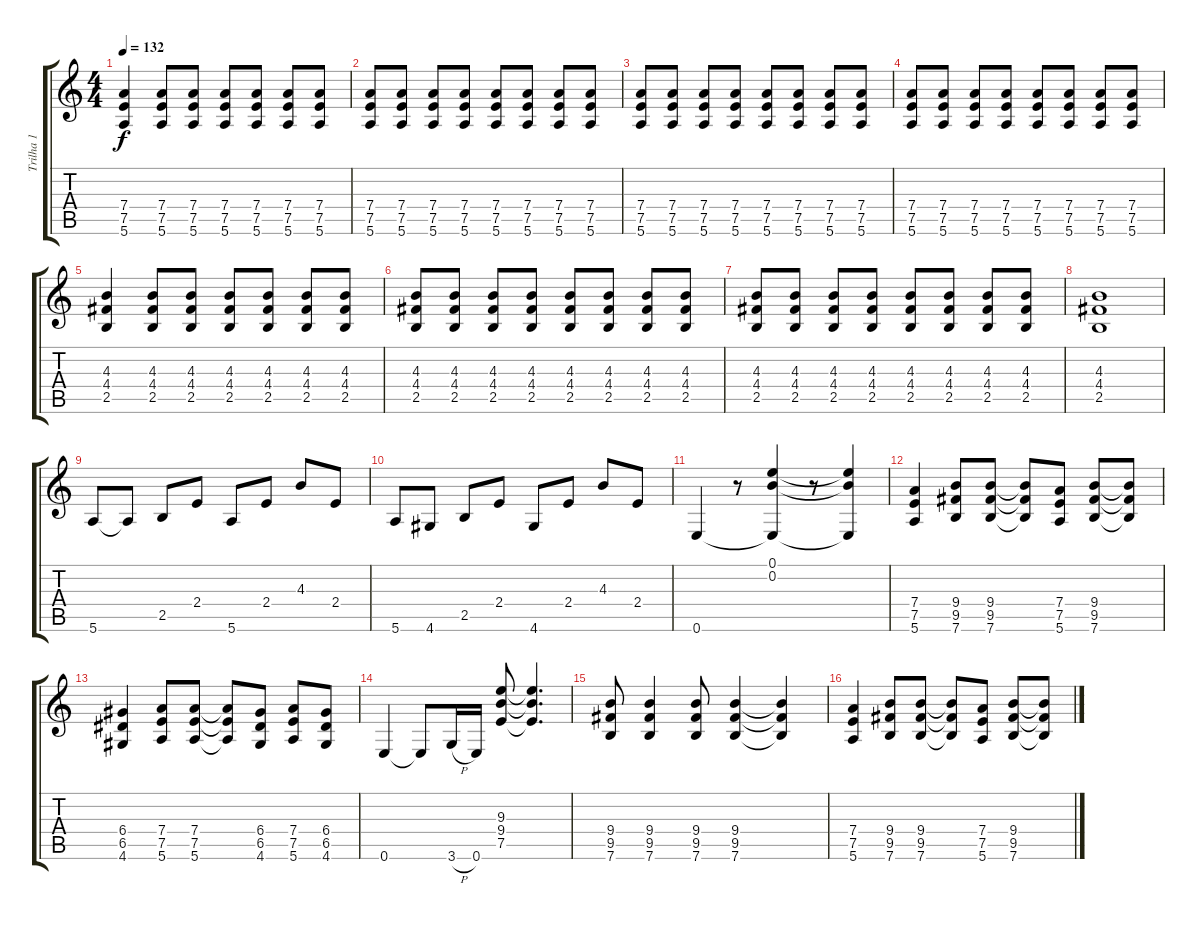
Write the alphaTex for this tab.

\track ("Trilha 1" "Trilha 1") {instrument distortionguitar}
\staff {score tabs}
\tuning (E4 B3 G3 D3 A2 E2) {hide}
\ts (4 4)
\tempo 132
\clef g2
\ks c
(7.4 7.5 5.6).4{dy f} (7.4 7.5 5.6).8 (7.4 7.5 5.6).8 (7.4 7.5 5.6).8 (7.4 7.5 5.6).8 (7.4 7.5 5.6).8 (7.4 7.5 5.6).8 |
(7.4 7.5 5.6).8 (7.4 7.5 5.6).8 (7.4 7.5 5.6).8 (7.4 7.5 5.6).8 (7.4 7.5 5.6).8 (7.4 7.5 5.6).8 (7.4 7.5 5.6).8 (7.4 7.5 5.6).8 |
(7.4 7.5 5.6).8 (7.4 7.5 5.6).8 (7.4 7.5 5.6).8 (7.4 7.5 5.6).8 (7.4 7.5 5.6).8 (7.4 7.5 5.6).8 (7.4 7.5 5.6).8 (7.4 7.5 5.6).8 |
(7.4 7.5 5.6).8 (7.4 7.5 5.6).8 (7.4 7.5 5.6).8 (7.4 7.5 5.6).8 (7.4 7.5 5.6).8 (7.4 7.5 5.6).8 (7.4 7.5 5.6).8 (7.4 7.5 5.6).8 |
(4.3 4.4 2.5).4 (4.3 4.4 2.5).8 (4.3 4.4 2.5).8 (4.3 4.4 2.5).8 (4.3 4.4 2.5).8 (4.3 4.4 2.5).8 (4.3 4.4 2.5).8 |
(4.3 4.4 2.5).8 (4.3 4.4 2.5).8 (4.3 4.4 2.5).8 (4.3 4.4 2.5).8 (4.3 4.4 2.5).8 (4.3 4.4 2.5).8 (4.3 4.4 2.5).8 (4.3 4.4 2.5).8 |
(4.3 4.4 2.5).8 (4.3 4.4 2.5).8 (4.3 4.4 2.5).8 (4.3 4.4 2.5).8 (4.3 4.4 2.5).8 (4.3 4.4 2.5).8 (4.3 4.4 2.5).8 (4.3 4.4 2.5).8 |
(4.3 4.4 2.5).1 |
5.6.8 5.6{t}.8 2.5.8 2.4.8 5.6.8 2.4.8 4.3.8 2.4.8 |
5.6.8 4.6.8 2.5.8 2.4.8 4.6.8 2.4.8 4.3.8 2.4.8 |
0.6.4 r.8 (0.1 0.2 0.6{t}).4 r.8 (0.1{t} 0.2{t} 0.6{t}).4 |
(7.4 7.5 5.6).4 (9.4 9.5 7.6).8 (9.4 9.5 7.6).8 (9.4{t} 9.5{t} 7.6{t}).8 (7.4 7.5 5.6).8 (9.4 9.5 7.6).8 (9.4{t} 9.5{t} 7.6{t}).8 |
(6.4 6.5 4.6).4 (7.4 7.5 5.6).8 (7.4 7.5 5.6).8 (7.4{t} 7.5{t} 5.6{t}).8 (6.4 6.5 4.6).8 (7.4 7.5 5.6).8 (6.4 6.5 4.6).8 |
0.6.4 0.6{t}.8 3.6{h}.16 0.6.16 (9.3 9.4 7.5).8 (9.3{t} 9.4{t} 7.5{t}).4{d} |
(9.4 9.5 7.6).8 (9.4 9.5 7.6).4 (9.4 9.5 7.6).8 (9.4 9.5 7.6).4 (9.4{t} 9.5{t} 7.6{t}).4 |
(7.4 7.5 5.6).4 (9.4 9.5 7.6).8 (9.4 9.5 7.6).8 (9.4{t} 9.5{t} 7.6{t}).8 (7.4 7.5 5.6).8 (9.4 9.5 7.6).8 (9.4{t} 9.5{t} 7.6{t}).8
